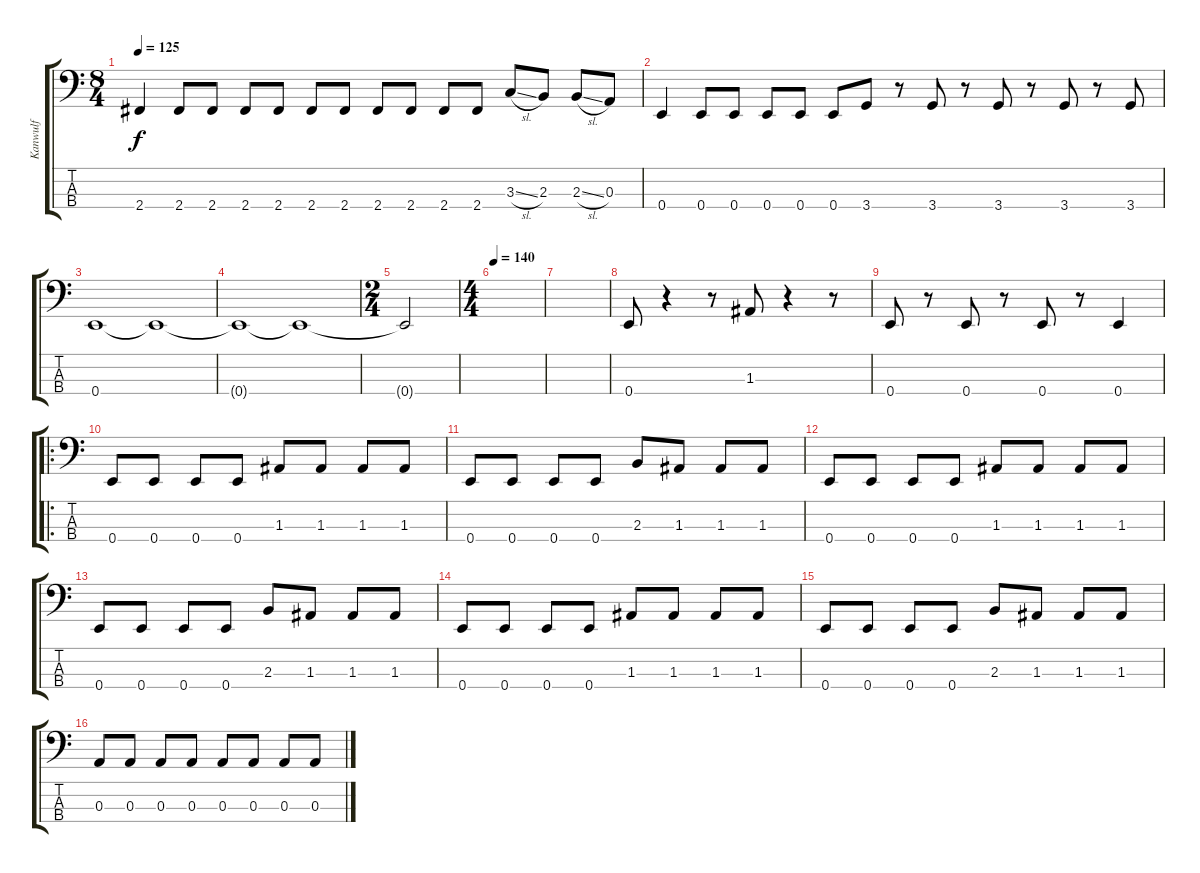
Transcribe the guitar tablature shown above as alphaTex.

\track ("Kanwulf" "Kanwulf") {instrument electricbassfinger}
\staff {score tabs}
\tuning (G2 D2 A1 E1) {hide}
\ts (8 4)
\tempo 125
\clef f4
\ks c
2.4.4{dy f} 2.4.8 2.4.8 2.4.8 2.4.8 2.4.8 2.4.8 2.4.8 2.4.8 2.4.8 2.4.8 3.3{sl}.8 2.3.8 2.3{sl}.8 0.3.8 |
0.4.4 0.4.8 0.4.8 0.4.8 0.4.8 0.4.8 3.4.8 r.8 3.4.8 r.8 3.4.8 r.8 3.4.8 r.8 3.4.8 |
0.4.1 0.4{t}.1 |
0.4{t}.1 0.4{t}.1 |
\ts (2 4)
0.4{t}.2 |
\ts (4 4)
\tempo 140
|
|
0.4.8 r.4 r.8 1.3.8 r.4 r.8 |
0.4.8 r.8 0.4.8 r.8 0.4.8 r.8 0.4.4 |
\ro
0.4.8 0.4.8 0.4.8 0.4.8 1.3.8 1.3.8 1.3.8 1.3.8 |
0.4.8 0.4.8 0.4.8 0.4.8 2.3.8 1.3.8 1.3.8 1.3.8 |
0.4.8 0.4.8 0.4.8 0.4.8 1.3.8 1.3.8 1.3.8 1.3.8 |
0.4.8 0.4.8 0.4.8 0.4.8 2.3.8 1.3.8 1.3.8 1.3.8 |
0.4.8 0.4.8 0.4.8 0.4.8 1.3.8 1.3.8 1.3.8 1.3.8 |
0.4.8 0.4.8 0.4.8 0.4.8 2.3.8 1.3.8 1.3.8 1.3.8 |
0.3.8 0.3.8 0.3.8 0.3.8 0.3.8 0.3.8 0.3.8 0.3.8
